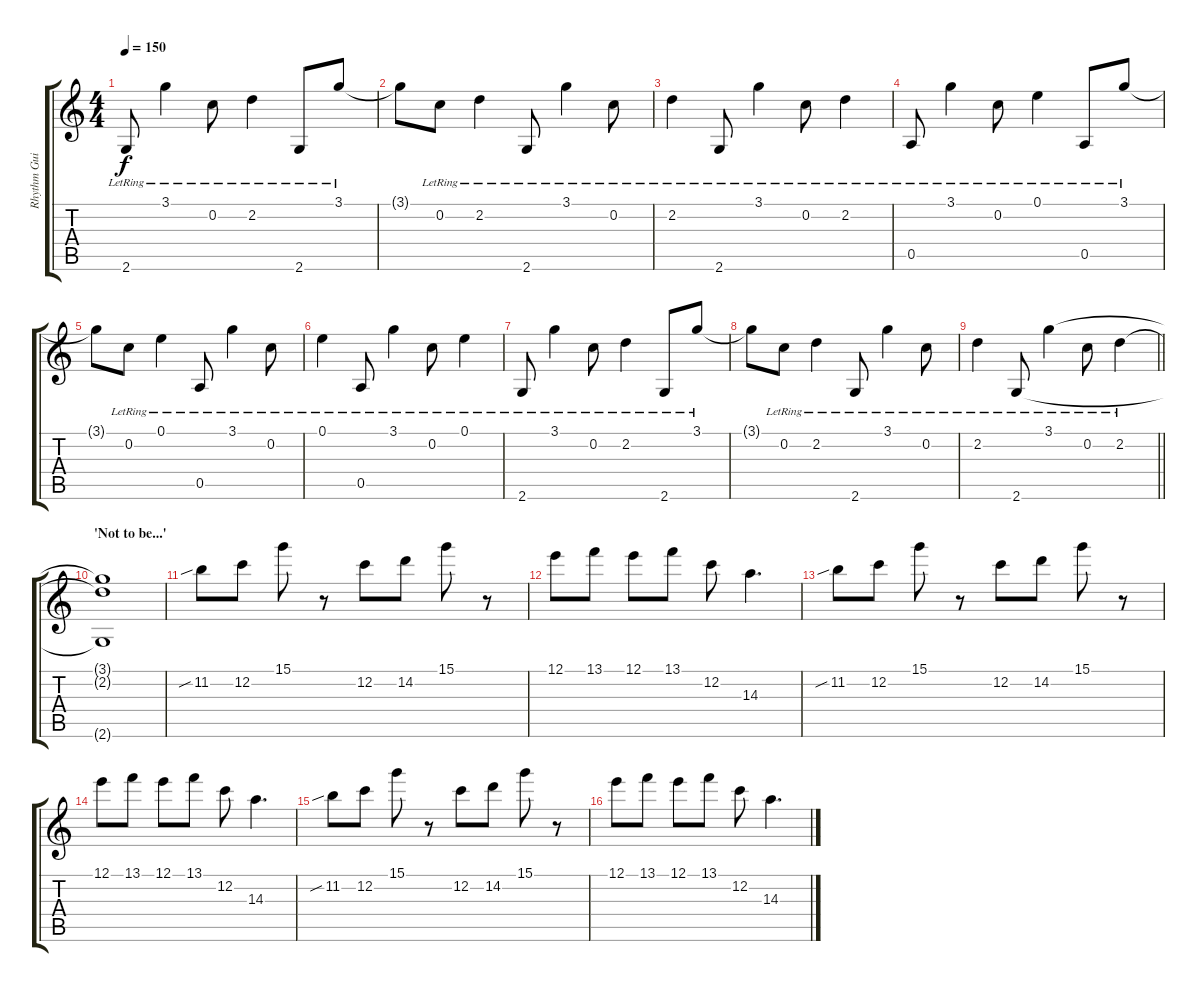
\track ("Rhythm Guitar" "Rhythm Gui") {instrument electricguitarjazz}
\staff {score tabs}
\tuning (E4 C4 G3 C3 A2 F2) {hide}
\ts (4 4)
\tempo 150
\clef g2
\ks c
2.6{lr}.8{dy f} 3.1{lr}.4 0.2{lr}.8 2.2{lr}.4 2.6{lr}.8 3.1{lr}.8 |
3.1{t}.8 0.2{lr}.8 2.2{lr}.4 2.6{lr}.8 3.1{lr}.4 0.2{lr}.8 |
2.2{lr}.4 2.6{lr}.8 3.1{lr}.4 0.2{lr}.8 2.2{lr}.4 |
0.5{lr}.8 3.1{lr}.4 0.2{lr}.8 0.1{lr}.4 0.5{lr}.8 3.1{lr}.8 |
3.1{t}.8 0.2{lr}.8 0.1{lr}.4 0.5{lr}.8 3.1{lr}.4 0.2{lr}.8 |
0.1{lr}.4 0.5{lr}.8 3.1{lr}.4 0.2{lr}.8 0.1{lr}.4 |
2.6{lr}.8 3.1{lr}.4 0.2{lr}.8 2.2{lr}.4 2.6{lr}.8 3.1{lr}.8 |
3.1{t}.8 0.2{lr}.8 2.2{lr}.4 2.6{lr}.8 3.1{lr}.4 0.2{lr}.8 |
\barLineRight lightlight
2.2{lr}.4 2.6{lr}.8 3.1{lr}.4 0.2{lr}.8 2.2{lr}.4 |
\section ("" "'Not to be...'")
(3.1{t} 2.2{t} 2.6{t}).1 |
11.2{sib}.8 12.2.8 15.1.8 r.8 12.2.8 14.2.8 15.1.8 r.8 |
12.1.8 13.1.8 12.1.8 13.1.8 12.2.8 14.3.4{d} |
11.2{sib}.8 12.2.8 15.1.8 r.8 12.2.8 14.2.8 15.1.8 r.8 |
12.1.8 13.1.8 12.1.8 13.1.8 12.2.8 14.3.4{d} |
11.2{sib}.8 12.2.8 15.1.8 r.8 12.2.8 14.2.8 15.1.8 r.8 |
12.1.8 13.1.8 12.1.8 13.1.8 12.2.8 14.3.4{d}
